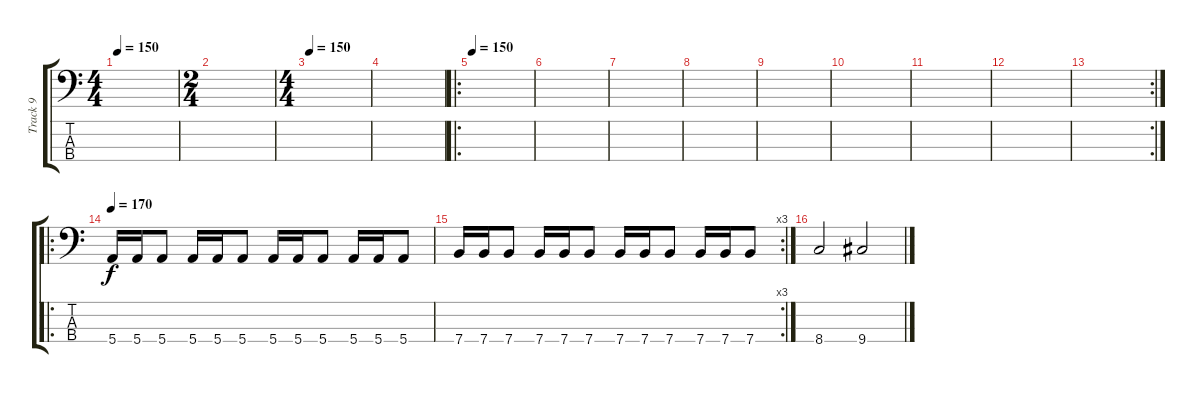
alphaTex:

\track ("Track 9" "Track 9") {instrument electricbasspick}
\staff {score tabs}
\tuning (G2 D2 A1 E1) {hide}
\ts (4 4)
\tempo 150
\clef f4
\ks c
|
\ts (2 4)
|
\ts (4 4)
\tempo 150
|
|
\ro
\tempo 150
|
|
|
|
|
|
|
|
\rc 2
|
\ro
\tempo 170
5.4.16 5.4.16 5.4.8 5.4.16 5.4.16 5.4.8 5.4.16 5.4.16 5.4.8 5.4.16 5.4.16 5.4.8 |
\rc 3
7.4.16 7.4.16 7.4.8 7.4.16 7.4.16 7.4.8 7.4.16 7.4.16 7.4.8 7.4.16 7.4.16 7.4.8 |
8.4.2 9.4.2
